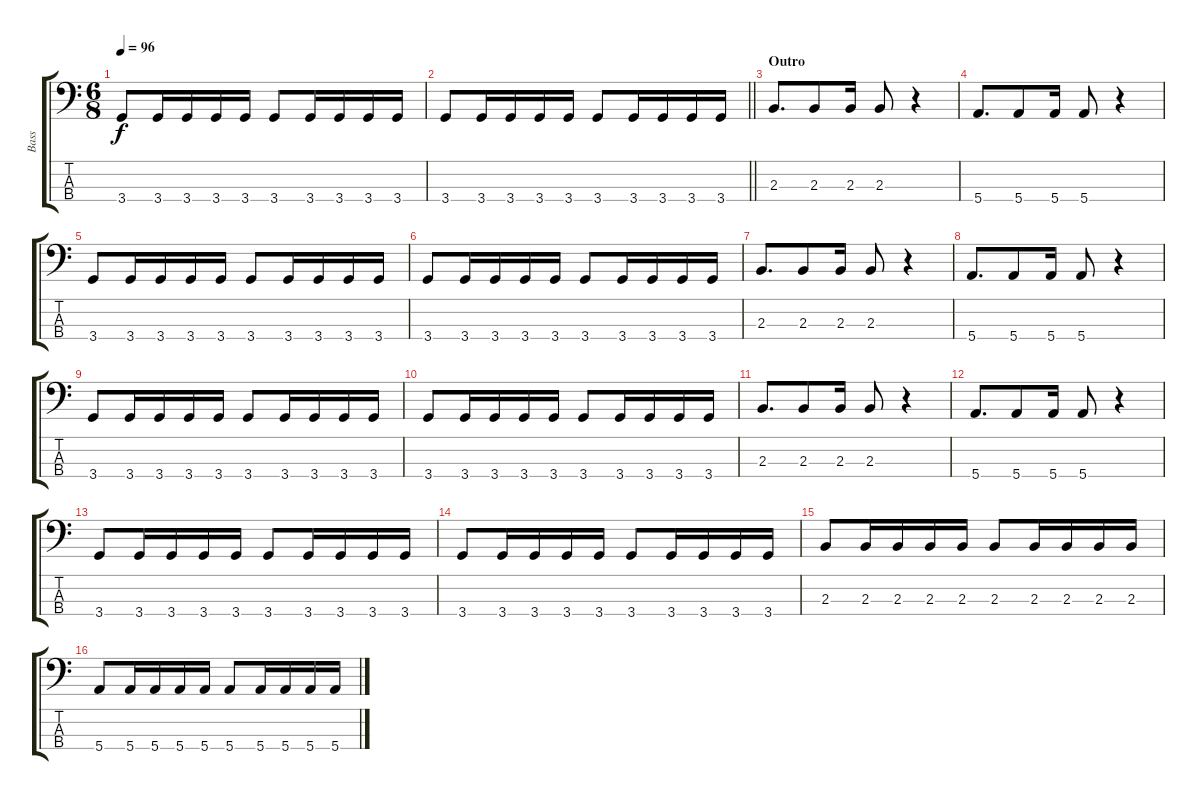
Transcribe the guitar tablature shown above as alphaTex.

\track ("Bass" "Bass") {instrument electricbassfinger}
\staff {score tabs}
\tuning (G2 D2 A1 E1) {hide}
\ts (6 8)
\tempo 96
\clef f4
\ks c
3.4.8{dy f} 3.4.16 3.4.16 3.4.16 3.4.16 3.4.8 3.4.16 3.4.16 3.4.16 3.4.16 |
\barLineRight lightlight
3.4.8 3.4.16 3.4.16 3.4.16 3.4.16 3.4.8 3.4.16 3.4.16 3.4.16 3.4.16 |
\section ("" "Outro")
2.3.8{d} 2.3.8 2.3.16 2.3.8 r.4 |
5.4.8{d} 5.4.8 5.4.16 5.4.8 r.4 |
3.4.8 3.4.16 3.4.16 3.4.16 3.4.16 3.4.8 3.4.16 3.4.16 3.4.16 3.4.16 |
3.4.8 3.4.16 3.4.16 3.4.16 3.4.16 3.4.8 3.4.16 3.4.16 3.4.16 3.4.16 |
2.3.8{d} 2.3.8 2.3.16 2.3.8 r.4 |
5.4.8{d} 5.4.8 5.4.16 5.4.8 r.4 |
3.4.8 3.4.16 3.4.16 3.4.16 3.4.16 3.4.8 3.4.16 3.4.16 3.4.16 3.4.16 |
3.4.8 3.4.16 3.4.16 3.4.16 3.4.16 3.4.8 3.4.16 3.4.16 3.4.16 3.4.16 |
2.3.8{d} 2.3.8 2.3.16 2.3.8 r.4 |
5.4.8{d} 5.4.8 5.4.16 5.4.8 r.4 |
3.4.8 3.4.16 3.4.16 3.4.16 3.4.16 3.4.8 3.4.16 3.4.16 3.4.16 3.4.16 |
3.4.8 3.4.16 3.4.16 3.4.16 3.4.16 3.4.8 3.4.16 3.4.16 3.4.16 3.4.16 |
2.3.8 2.3.16 2.3.16 2.3.16 2.3.16 2.3.8 2.3.16 2.3.16 2.3.16 2.3.16 |
5.4.8 5.4.16 5.4.16 5.4.16 5.4.16 5.4.8 5.4.16 5.4.16 5.4.16 5.4.16
